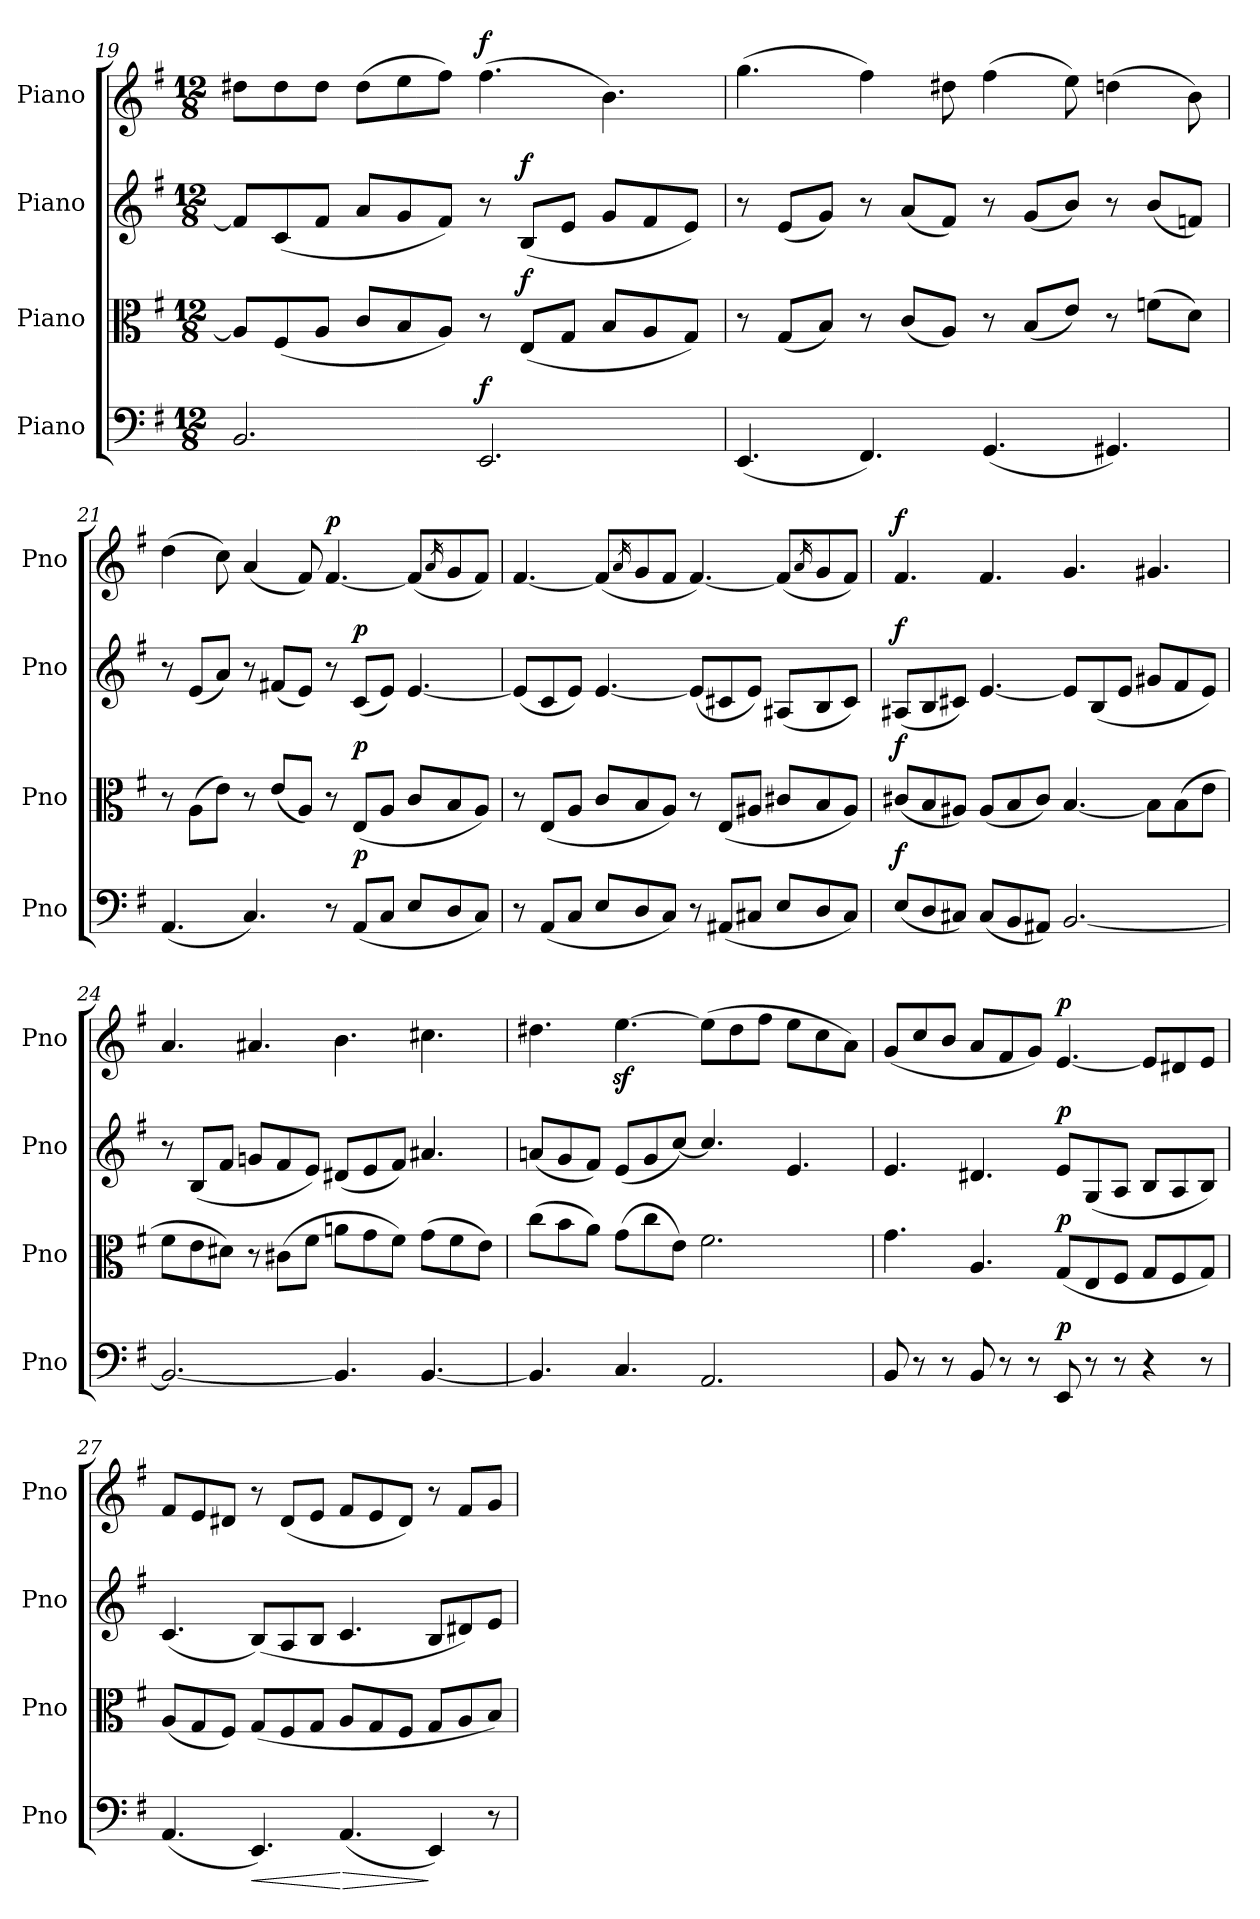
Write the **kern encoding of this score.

**kern	**dynam	**kern	**dynam	**kern	**dynam	**kern	**dynam
*part4	*part4	*part3	*part3	*part2	*part2	*part1	*part1
*staff4	*staff4	*staff3	*staff3	*staff2	*staff2	*staff1	*staff1
*I"Piano	*	*I"Piano	*	*I"Piano	*	*I"Piano	*
*I'Pno	*	*I'Pno	*	*I'Pno	*	*I'Pno	*
*clefF4	*	*clefC3	*	*clefG2	*	*clefG2	*
*k[f#]	*	*k[f#]	*	*k[f#]	*	*k[f#]	*
*M12/8	*	*M12/8	*	*M12/8	*	*M12/8	*
=19	=19	=19	=19	=19	=19	=19	=19
2.BB/	.	8A/L]	.	8f#/L]	.	8dd#X\L	.
.	.	(8F#/	.	(8c/	.	8dd#\	.
.	.	8A/J	.	8f#/J	.	8dd#\J	.
.	.	8c/L	.	8a/L	.	(8dd#\L	.
.	.	8B/	.	8g/	.	8ee\	.
.	.	8A/J)	.	8f#/J)	.	8ff#\J)	.
!	!LO:DY:a	!	!	!	!	!	!LO:DY:a
2.EE/	f	8r	.	8r	.	(4.ff#\	f
!	!	!	!LO:DY:a	!	!LO:DY:a	!	!
.	.	(8E/L	f	(8B/L	f	.	.
.	.	8G/J	.	8e/J	.	.	.
.	.	8B/L	.	8g/L	.	4.b\)	.
.	.	8A/	.	8f#/	.	.	.
.	.	8G/J)	.	8e/J)	.	.	.
=20	=20	=20	=20	=20	=20	=20	=20
(4.EE/	.	8r	.	8r	.	(4.gg\	.
.	.	(8G/L	.	(8e/L	.	.	.
.	.	8B/J)	.	8g/J)	.	.	.
4.FF#/)	.	8r	.	8r	.	4ff#\)	.
.	.	(8c/L	.	(8a/L	.	.	.
.	.	8A/J)	.	8f#/J)	.	8dd#X\	.
(4.GG/	.	8r	.	8r	.	(4ff#\	.
.	.	(8B/L	.	(8g/L	.	.	.
.	.	8e/J)	.	8b/J)	.	8ee\)	.
4.GG#X/)	.	8r	.	8r	.	(4ddn\	.
.	.	(8fn\L	.	(8b/L	.	.	.
.	.	8d\J)	.	8fn/J)	.	8b\)	.
!!LO:PB:g=z
=21	=21	=21	=21	=21	=21	=21	=21
(4.AA/	.	8r	.	8r	.	(4dd\	.
.	.	(8A\L	.	(8e/L	.	.	.
.	.	8e\J)	.	8a/J)	.	8cc\)	.
4.C/)	.	8r	.	8r	.	(4a/	.
.	.	(8e/L	.	(8f#X/L	.	.	.
.	.	8A/J)	.	8e/J)	.	8f#/)	.
!	!	!	!	!	!	!	!LO:DY:a
8r	.	8r	.	8r	.	[4.f#/	p
!	!LO:DY:a	!	!LO:DY:a	!	!LO:DY:a	!	!
(8AA/L	p	(8E/L	p	(8c/L	p	.	.
8C/J	.	8A/J	.	8e/J)	.	.	.
8E/L	.	8c/L	.	[4.e/	.	(8f#/L]	.
.	.	.	.	.	.	16qa/	.
8D/	.	8B/	.	.	.	8g/	.
8C/J)	.	8A/J)	.	.	.	8f#/J)	.
=22	=22	=22	=22	=22	=22	=22	=22
8r	.	8r	.	(8e/L]	.	[4.f#/	.
(8AA/L	.	(8E/L	.	8c/	.	.	.
8C/J	.	8A/J	.	8e/J)	.	.	.
8E/L	.	8c/L	.	[4.e/	.	(8f#/L]	.
.	.	.	.	.	.	16qa/	.
8D/	.	8B/	.	.	.	8g/	.
8C/J)	.	8A/J)	.	.	.	8f#/J	.
8r	.	8r	.	(8e/L]	.	[4.f#/)	.
(8AA#X/L	.	(8E/L	.	8c#X/	.	.	.
8C#X/J	.	8A#X/J	.	8e/J)	.	.	.
8E/L	.	8c#X/L	.	(8A#X/L	.	(8f#/L]	.
.	.	.	.	.	.	16qa/	.
8D/	.	8B/	.	8B/	.	8g/	.
8C#/J)	.	8A#/J)	.	8c#/J)	.	8f#/J)	.
=23	=23	=23	=23	=23	=23	=23	=23
!	!LO:DY:a	!	!LO:DY:a	!	!LO:DY:a	!	!LO:DY:a
(8E/L	f	(8c#X/L	f	(8A#X/L	f	4.f#/	f
8D/	.	8B/	.	8B/	.	.	.
8C#X/J)	.	8A#X/J)	.	8c#X/J)	.	.	.
(8C#/L	.	(8A#/L	.	[4.e/	.	4.f#/	.
8BB/	.	8B/	.	.	.	.	.
8AA#X/J)	.	8c#/J)	.	.	.	.	.
[2.BB/	.	[4.B/	.	8e/L]	.	4.g/	.
.	.	.	.	(8B/	.	.	.
.	.	.	.	8e/J	.	.	.
.	.	8B\L]	.	8g#X/L	.	4.g#X/	.
.	.	(8B\	.	8f#/	.	.	.
.	.	8e\J	.	8e/J)	.	.	.
=24	=24	=24	=24	=24	=24	=24	=24
2.BB/_	.	8f#\L	.	8r	.	4.a/	.
.	.	8e\	.	(8B/L	.	.	.
.	.	8d#X\J)	.	8f#/J	.	.	.
.	.	8r	.	8gn/L	.	4.a#X/	.
.	.	(8c#X\L	.	8f#/	.	.	.
.	.	8f#\J	.	8e/J)	.	.	.
4.BB/]	.	8an\L	.	(8d#X/L	.	4.b\	.
.	.	8g\	.	8e/	.	.	.
.	.	8f#\J)	.	8f#/J)	.	.	.
[4.BB/	.	(8g\L	.	4.a#X/	.	4.cc#X\	.
.	.	8f#\	.	.	.	.	.
.	.	8e\J)	.	.	.	.	.
=25	=25	=25	=25	=25	=25	=25	=25
4.BB/]	.	(8cc\L	.	(8an/L	.	4.dd#X\	.
.	.	8b\	.	8g/	.	.	.
.	.	8a\J)	.	8f#/J)	.	.	.
4.C/	.	(8g\L	.	(8e/L	.	[4.eez<\	.
.	.	8cc\	.	8g/	.	.	.
.	.	8e\J)	.	[8cc/J)	.	.	.
2.AA/	.	2.f#\	.	4.cc/]	.	(8ee\L]	.
.	.	.	.	.	.	8dd#\	.
.	.	.	.	.	.	8ff#\J	.
.	.	.	.	4.e/	.	8ee\L	.
.	.	.	.	.	.	8cc\	.
.	.	.	.	.	.	8a\J)	.
!!LO:LB:g=z
=26	=26	=26	=26	=26	=26	=26	=26
8BB/	.	4.g\	.	4.e/	.	(8g/L	.
8r	.	.	.	.	.	8cc/	.
8r	.	.	.	.	.	8b/J	.
8BB/	.	4.A/	.	4.d#X/	.	8a/L	.
8r	.	.	.	.	.	8f#/	.
8r	.	.	.	.	.	8g/J)	.
!	!LO:DY:a	!	!LO:DY:a	!	!LO:DY:a	!	!LO:DY:a
8EE/	p	(8G/L	p	8e/L	p	[4.e/	p
8r	.	8E/	.	(8G/	.	.	.
8r	.	8F#/J	.	8A/J	.	.	.
4r	.	8G/L	.	8B/L	.	8e/L]	.
.	.	8F#/	.	8A/	.	8d#X/	.
8r	.	8G/J)	.	8B/J)	.	8e/J	.
=27	=27	=27	=27	=27	=27	=27	=27
(4.AA/	.	(8A/L	.	(4.c/	.	8f#/L	.
.	.	8G/	.	.	.	8e/	.
.	.	8F#/J)	.	.	.	8d#X/J	.
!	!LO:HP:b	!	!	!	!	!	!
4.EE/)	<	(8G/L	.	(8B/L)	.	8r	.
.	.	8F#/	.	8A/	.	(8d#/L	.
.	.	8G/J	.	8B/J	.	8e/J	.
!	!LO:HP:n=1:b	!	!	!	!	!	!
(4.AA/	[ >	8A/L	.	4.c/	.	8f#/L	.
.	.	8G/	.	.	.	8e/	.
.	.	8F#/J	.	.	.	8d#/J)	.
4EE/)	]	8G/L	.	8B/L	.	8r	.
.	.	8A/	.	8d#X/)	.	8f#/L	.
8r	.	8B/J)	.	8e/J	.	8g/J	.
=	=	=	=	=	=	=	=
*-	*-	*-	*-	*-	*-	*-	*-
